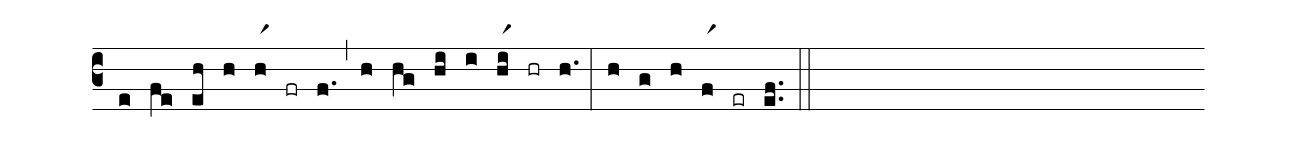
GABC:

%%
(c3)
(e) (fe) (eh)
(h) (hr1) (fr) (f.)  (,)
(h) (hg) (hi) (i) (hir1) (hr) (h.) (:)
(h) (g) (h) (fr1) (er) (e.f.) (::)
